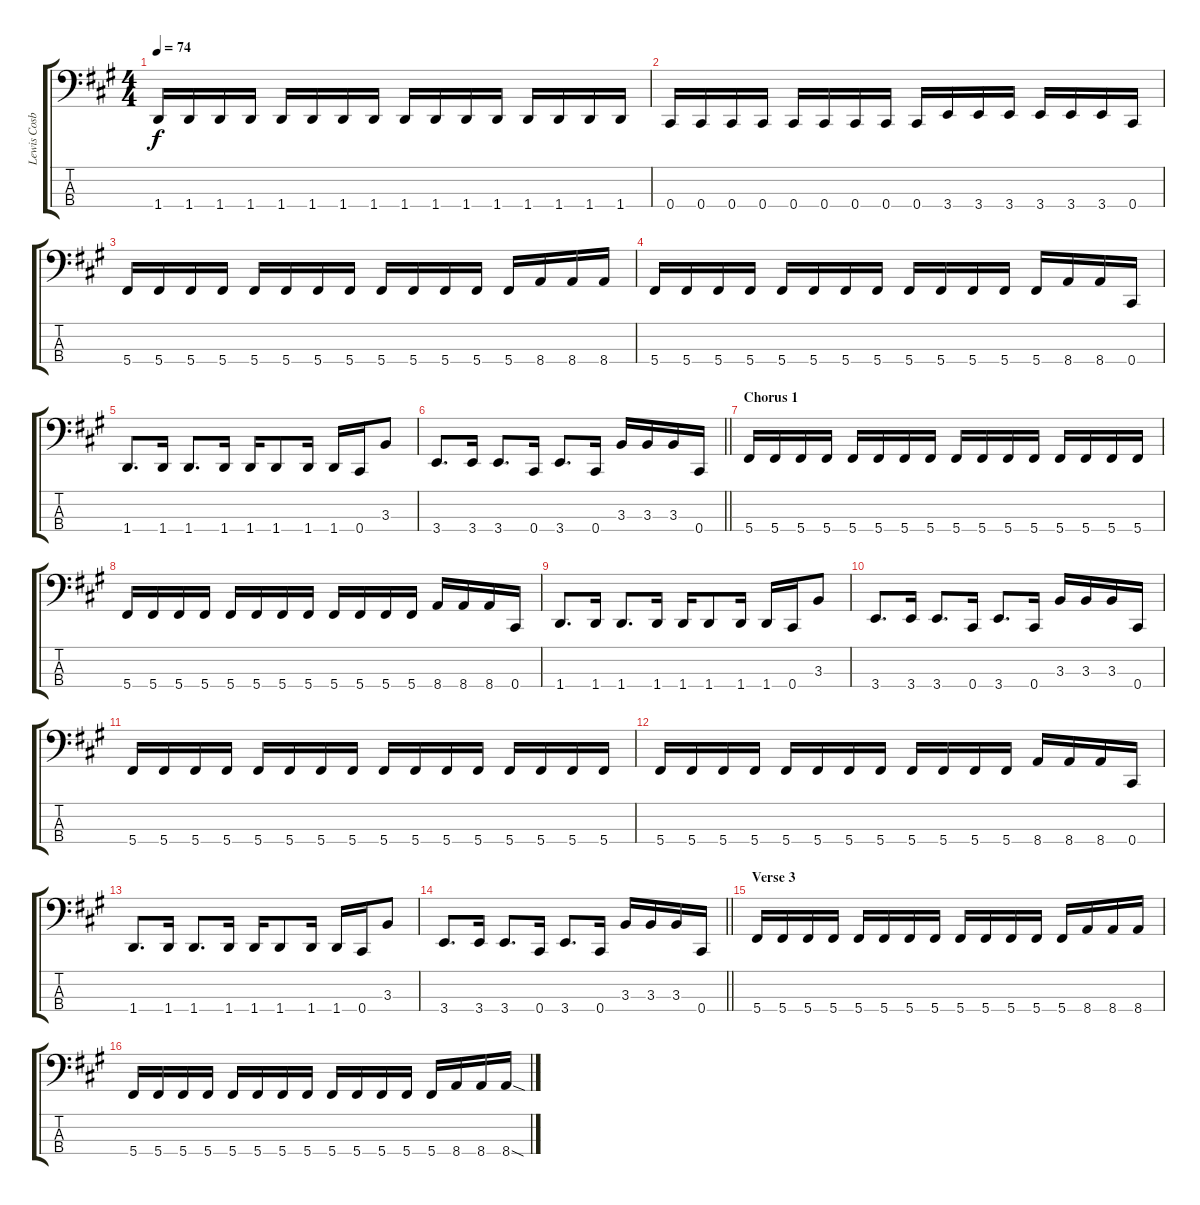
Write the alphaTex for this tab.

\track ("Lewis Cosby" "Lewis Cosb") {instrument electricbassfinger}
\staff {score tabs}
\tuning (Gb2 Db2 Ab1 Db1) {hide}
\ts (4 4)
\tempo 74
\clef f4
\ks f#minor
1.4.16{dy f} 1.4.16 1.4.16 1.4.16 1.4.16 1.4.16 1.4.16 1.4.16 1.4.16 1.4.16 1.4.16 1.4.16 1.4.16 1.4.16 1.4.16 1.4.16 |
0.4.16 0.4.16 0.4.16 0.4.16 0.4.16 0.4.16 0.4.16 0.4.16 0.4.16 3.4.16 3.4.16 3.4.16 3.4.16 3.4.16 3.4.16 0.4.16 |
5.4.16 5.4.16 5.4.16 5.4.16 5.4.16 5.4.16 5.4.16 5.4.16 5.4.16 5.4.16 5.4.16 5.4.16 5.4.16 8.4.16 8.4.16 8.4.16 |
5.4.16 5.4.16 5.4.16 5.4.16 5.4.16 5.4.16 5.4.16 5.4.16 5.4.16 5.4.16 5.4.16 5.4.16 5.4.16 8.4.16 8.4.16 0.4.16 |
1.4.8{d} 1.4.16 1.4.8{d} 1.4.16 1.4.16 1.4.8 1.4.16 1.4.16 0.4.16 3.3.8 |
\barLineRight lightlight
3.4.8{d} 3.4.16 3.4.8{d} 0.4.16 3.4.8{d} 0.4.16 3.3.16 3.3.16 3.3.16 0.4.16 |
\section ("" "Chorus 1")
5.4.16 5.4.16 5.4.16 5.4.16 5.4.16 5.4.16 5.4.16 5.4.16 5.4.16 5.4.16 5.4.16 5.4.16 5.4.16 5.4.16 5.4.16 5.4.16 |
5.4.16 5.4.16 5.4.16 5.4.16 5.4.16 5.4.16 5.4.16 5.4.16 5.4.16 5.4.16 5.4.16 5.4.16 8.4.16 8.4.16 8.4.16 0.4.16 |
1.4.8{d} 1.4.16 1.4.8{d} 1.4.16 1.4.16 1.4.8 1.4.16 1.4.16 0.4.16 3.3.8 |
3.4.8{d} 3.4.16 3.4.8{d} 0.4.16 3.4.8{d} 0.4.16 3.3.16 3.3.16 3.3.16 0.4.16 |
5.4.16 5.4.16 5.4.16 5.4.16 5.4.16 5.4.16 5.4.16 5.4.16 5.4.16 5.4.16 5.4.16 5.4.16 5.4.16 5.4.16 5.4.16 5.4.16 |
5.4.16 5.4.16 5.4.16 5.4.16 5.4.16 5.4.16 5.4.16 5.4.16 5.4.16 5.4.16 5.4.16 5.4.16 8.4.16 8.4.16 8.4.16 0.4.16 |
1.4.8{d} 1.4.16 1.4.8{d} 1.4.16 1.4.16 1.4.8 1.4.16 1.4.16 0.4.16 3.3.8 |
\barLineRight lightlight
3.4.8{d} 3.4.16 3.4.8{d} 0.4.16 3.4.8{d} 0.4.16 3.3.16 3.3.16 3.3.16 0.4.16 |
\section ("" "Verse 3")
5.4.16 5.4.16 5.4.16 5.4.16 5.4.16 5.4.16 5.4.16 5.4.16 5.4.16 5.4.16 5.4.16 5.4.16 5.4.16 8.4.16 8.4.16 8.4.16 |
5.4.16 5.4.16 5.4.16 5.4.16 5.4.16 5.4.16 5.4.16 5.4.16 5.4.16 5.4.16 5.4.16 5.4.16 5.4.16 8.4.16 8.4.16 8.4{sod}.16
